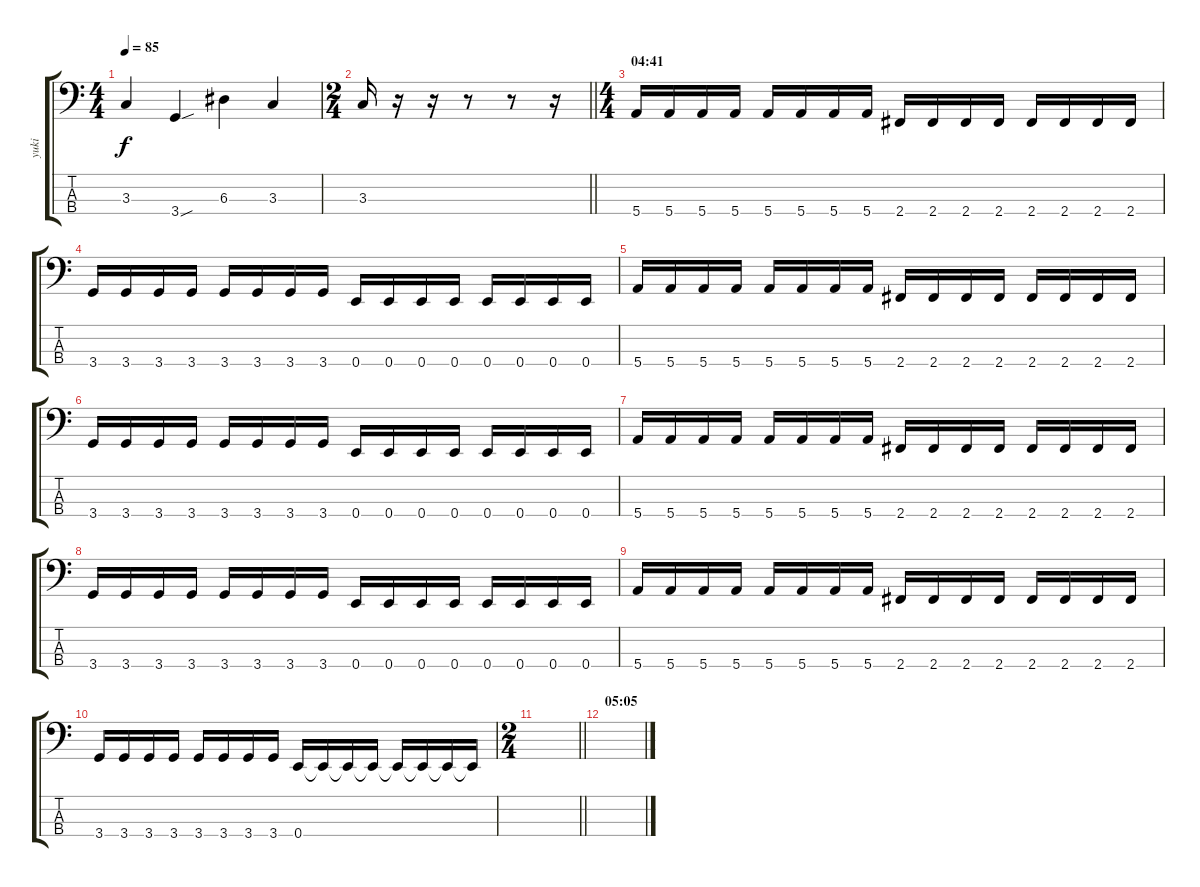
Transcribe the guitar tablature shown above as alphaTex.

\track ("yuki" "yuki") {instrument electricbasspick}
\staff {score tabs}
\tuning (G2 D2 A1 E1) {hide}
\ts (4 4)
\tempo 85
\clef f4
\ks c
3.3.4{dy f} 3.4{sou}.4 6.3.4 3.3.4 |
\ts (2 4)
\barLineRight lightlight
3.3.16 r.16 r.16 r.8 r.8 r.16 |
\ts (4 4)
\section ("" "04:41")
5.4.16 5.4.16 5.4.16 5.4.16 5.4.16 5.4.16 5.4.16 5.4.16 2.4.16 2.4.16 2.4.16 2.4.16 2.4.16 2.4.16 2.4.16 2.4.16 |
3.4.16 3.4.16 3.4.16 3.4.16 3.4.16 3.4.16 3.4.16 3.4.16 0.4.16 0.4.16 0.4.16 0.4.16 0.4.16 0.4.16 0.4.16 0.4.16 |
5.4.16 5.4.16 5.4.16 5.4.16 5.4.16 5.4.16 5.4.16 5.4.16 2.4.16 2.4.16 2.4.16 2.4.16 2.4.16 2.4.16 2.4.16 2.4.16 |
3.4.16 3.4.16 3.4.16 3.4.16 3.4.16 3.4.16 3.4.16 3.4.16 0.4.16 0.4.16 0.4.16 0.4.16 0.4.16 0.4.16 0.4.16 0.4.16 |
5.4.16 5.4.16 5.4.16 5.4.16 5.4.16 5.4.16 5.4.16 5.4.16 2.4.16 2.4.16 2.4.16 2.4.16 2.4.16 2.4.16 2.4.16 2.4.16 |
3.4.16 3.4.16 3.4.16 3.4.16 3.4.16 3.4.16 3.4.16 3.4.16 0.4.16 0.4.16 0.4.16 0.4.16 0.4.16 0.4.16 0.4.16 0.4.16 |
5.4.16 5.4.16 5.4.16 5.4.16 5.4.16 5.4.16 5.4.16 5.4.16 2.4.16 2.4.16 2.4.16 2.4.16 2.4.16 2.4.16 2.4.16 2.4.16 |
3.4.16 3.4.16 3.4.16 3.4.16 3.4.16 3.4.16 3.4.16 3.4.16 0.4.16 0.4{t}.16 0.4{t}.16 0.4{t}.16 0.4{t}.16 0.4{t}.16 0.4{t}.16 0.4{t}.16 |
\ts (2 4)
\barLineRight lightlight
|
\section ("" "05:05")
